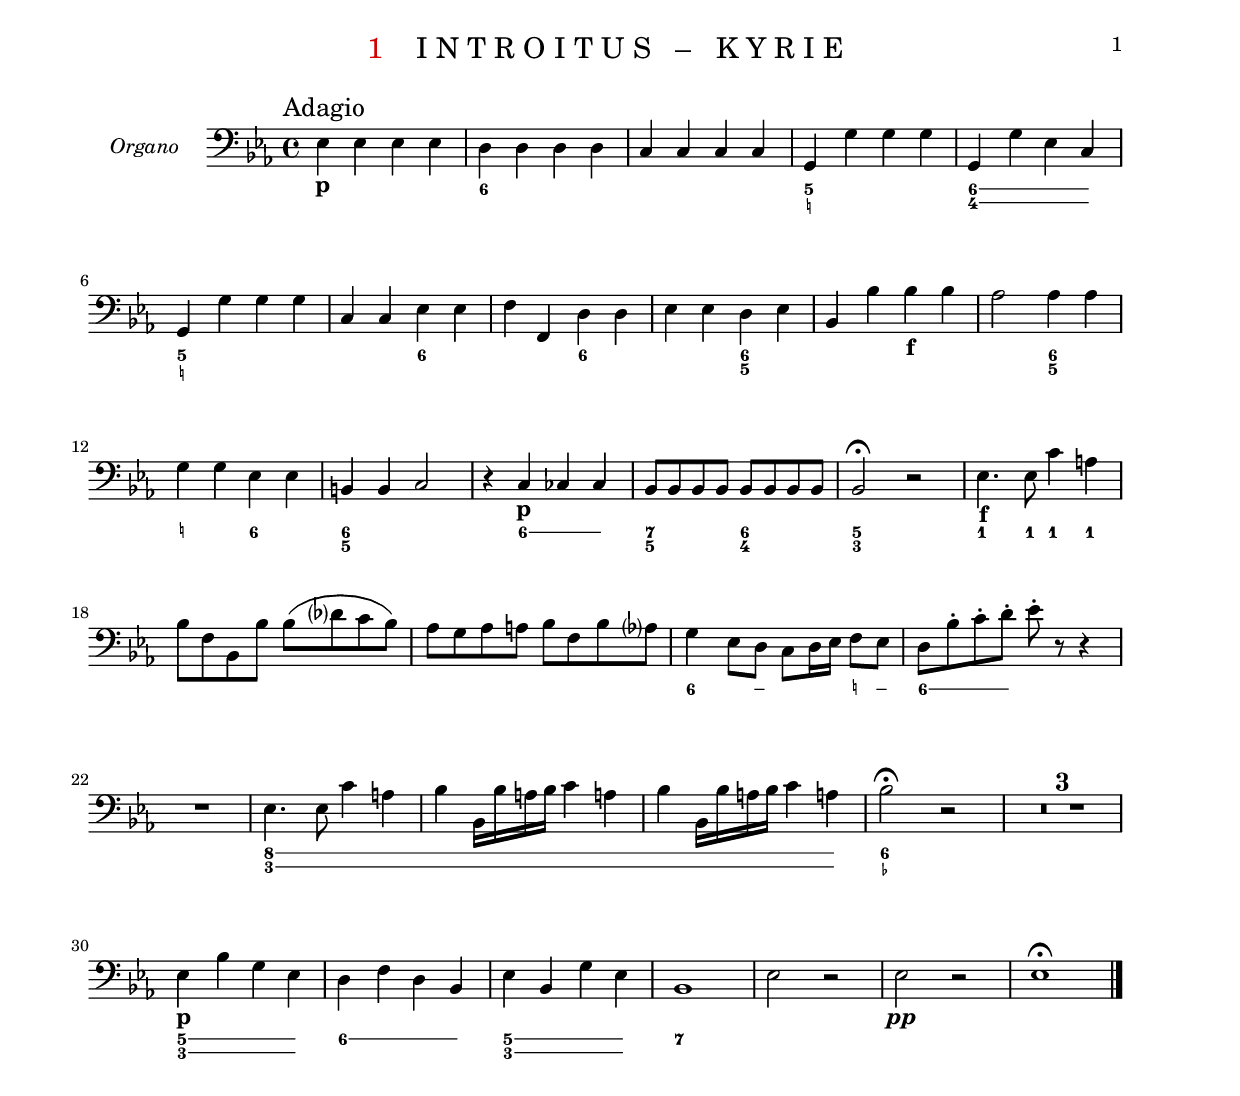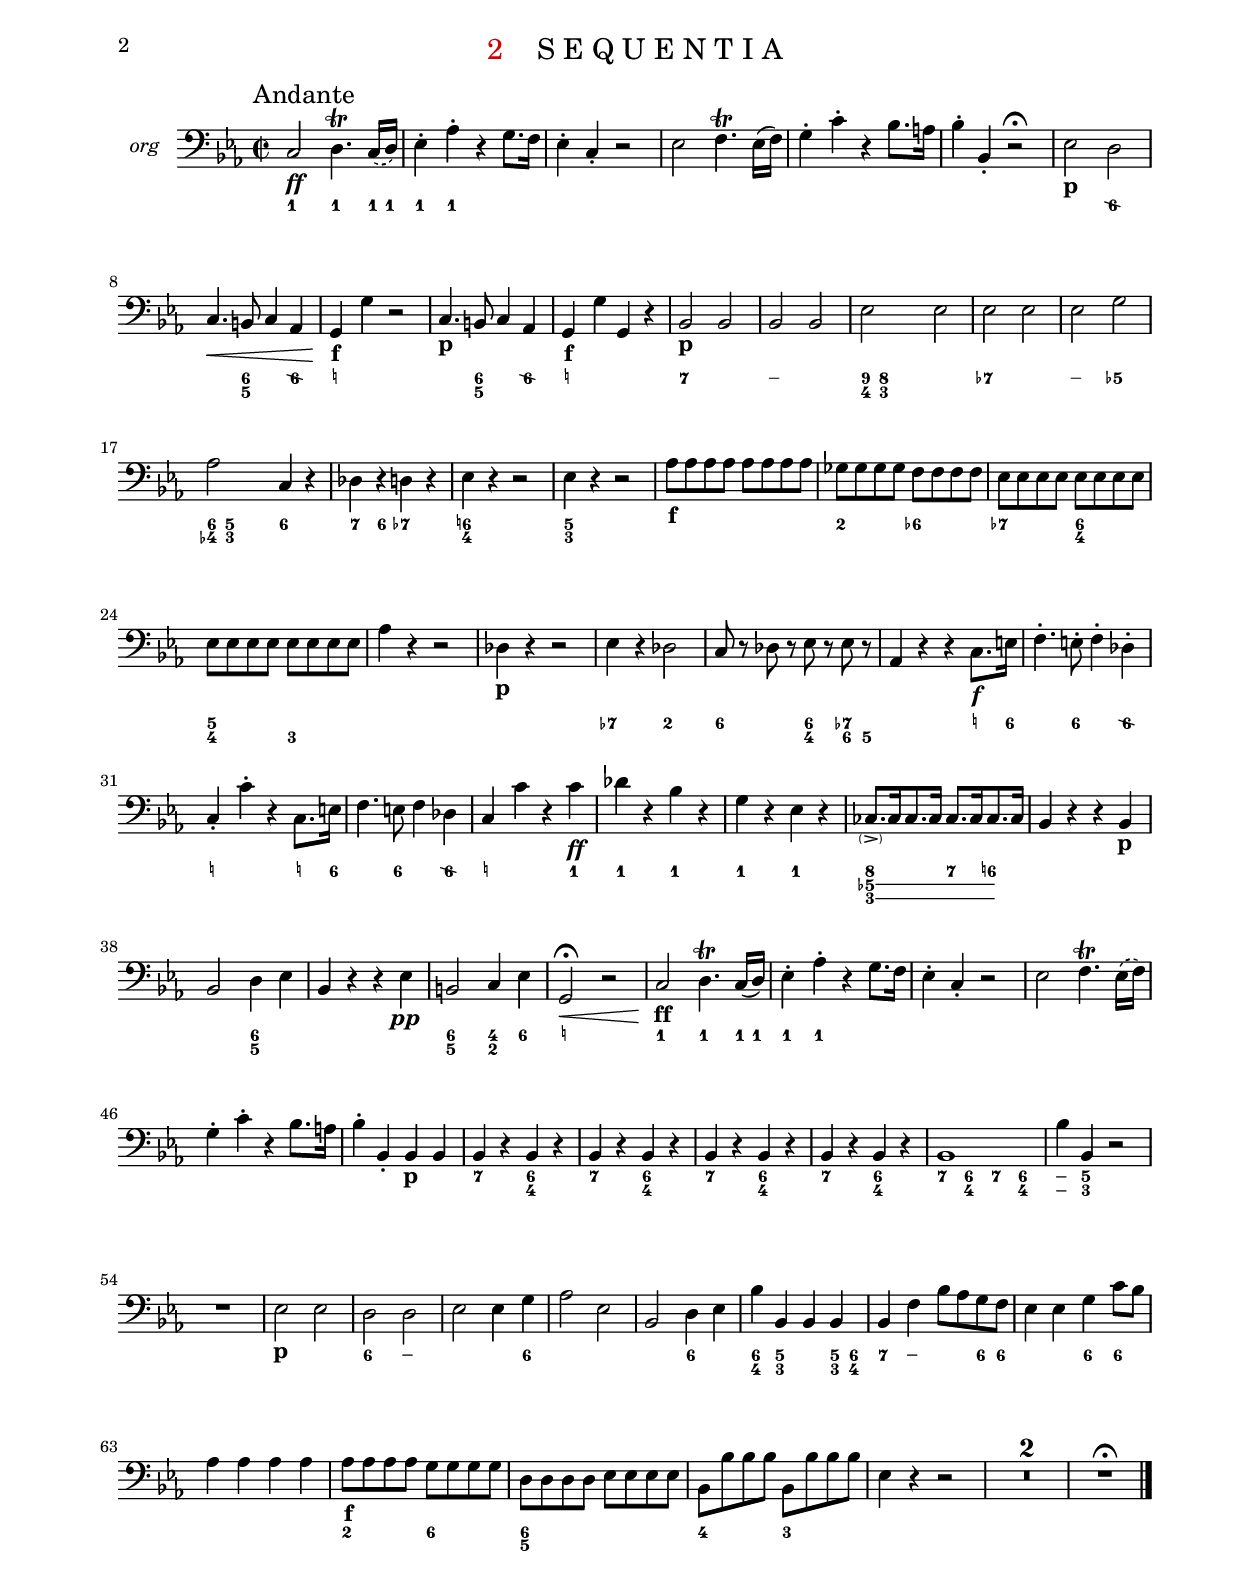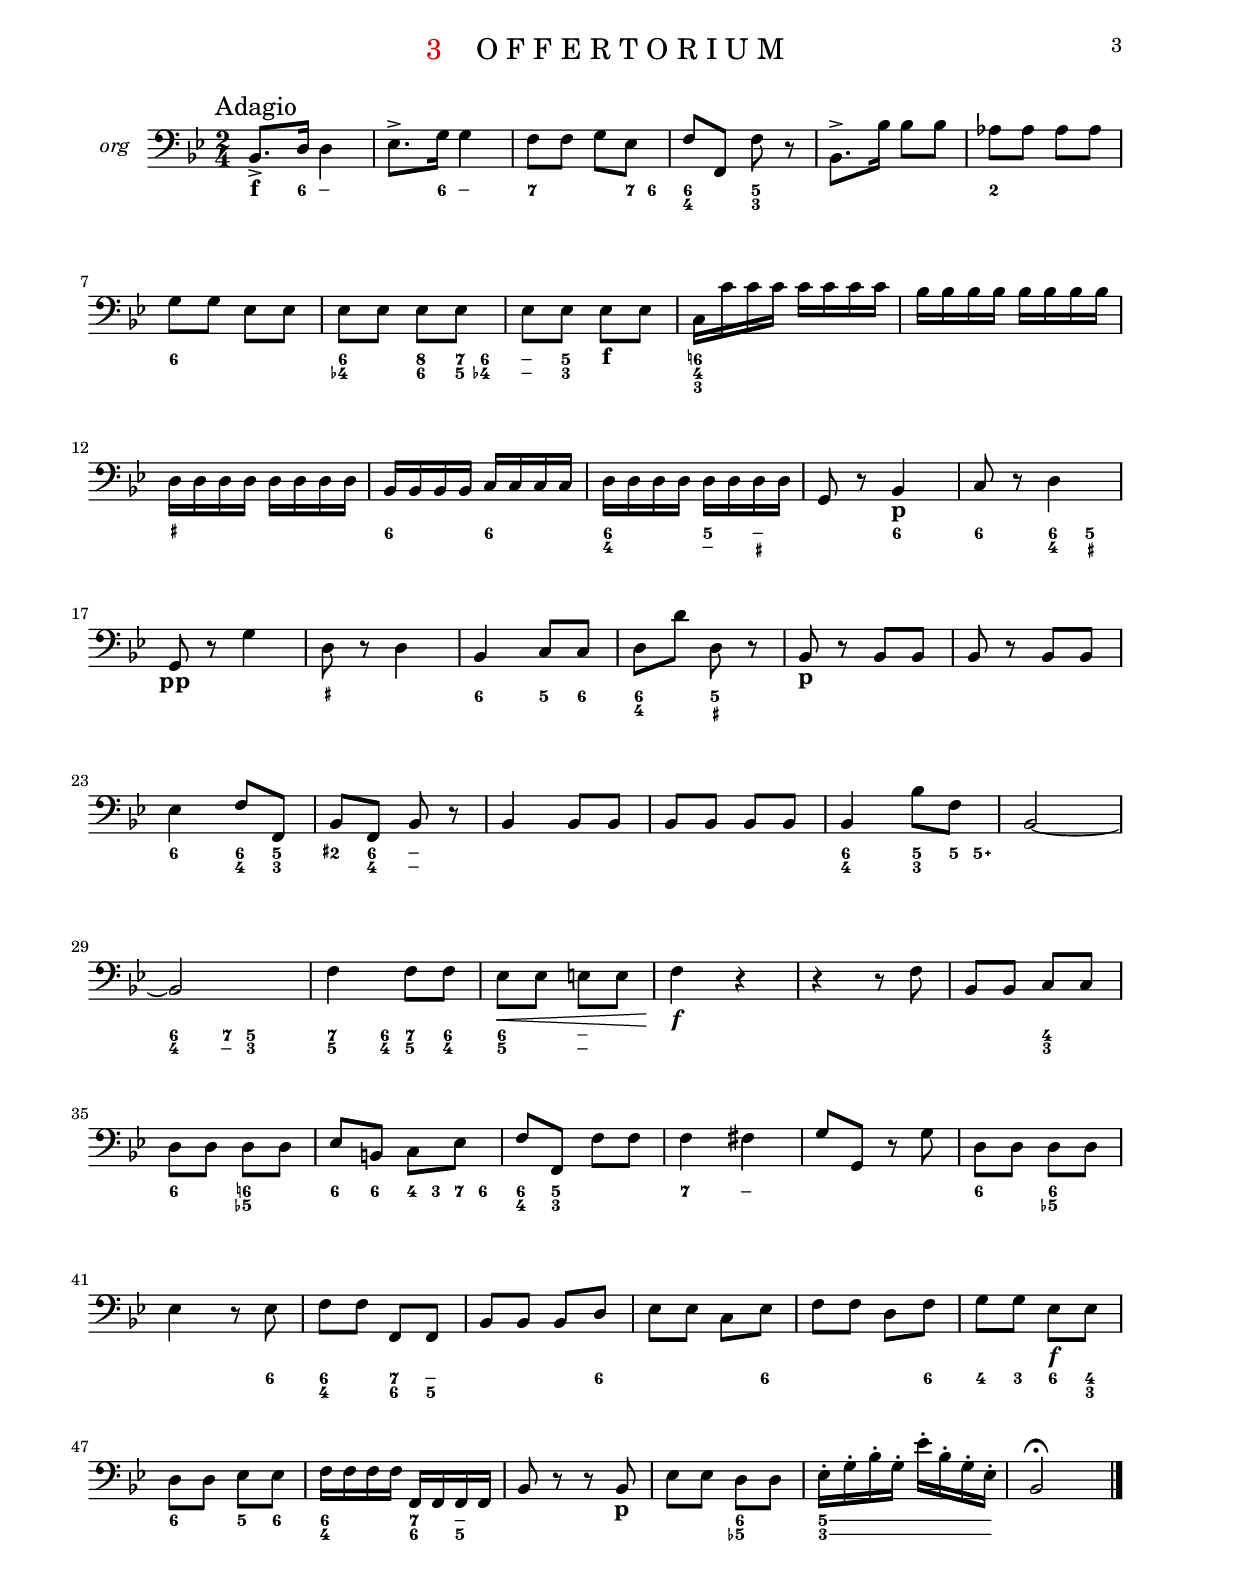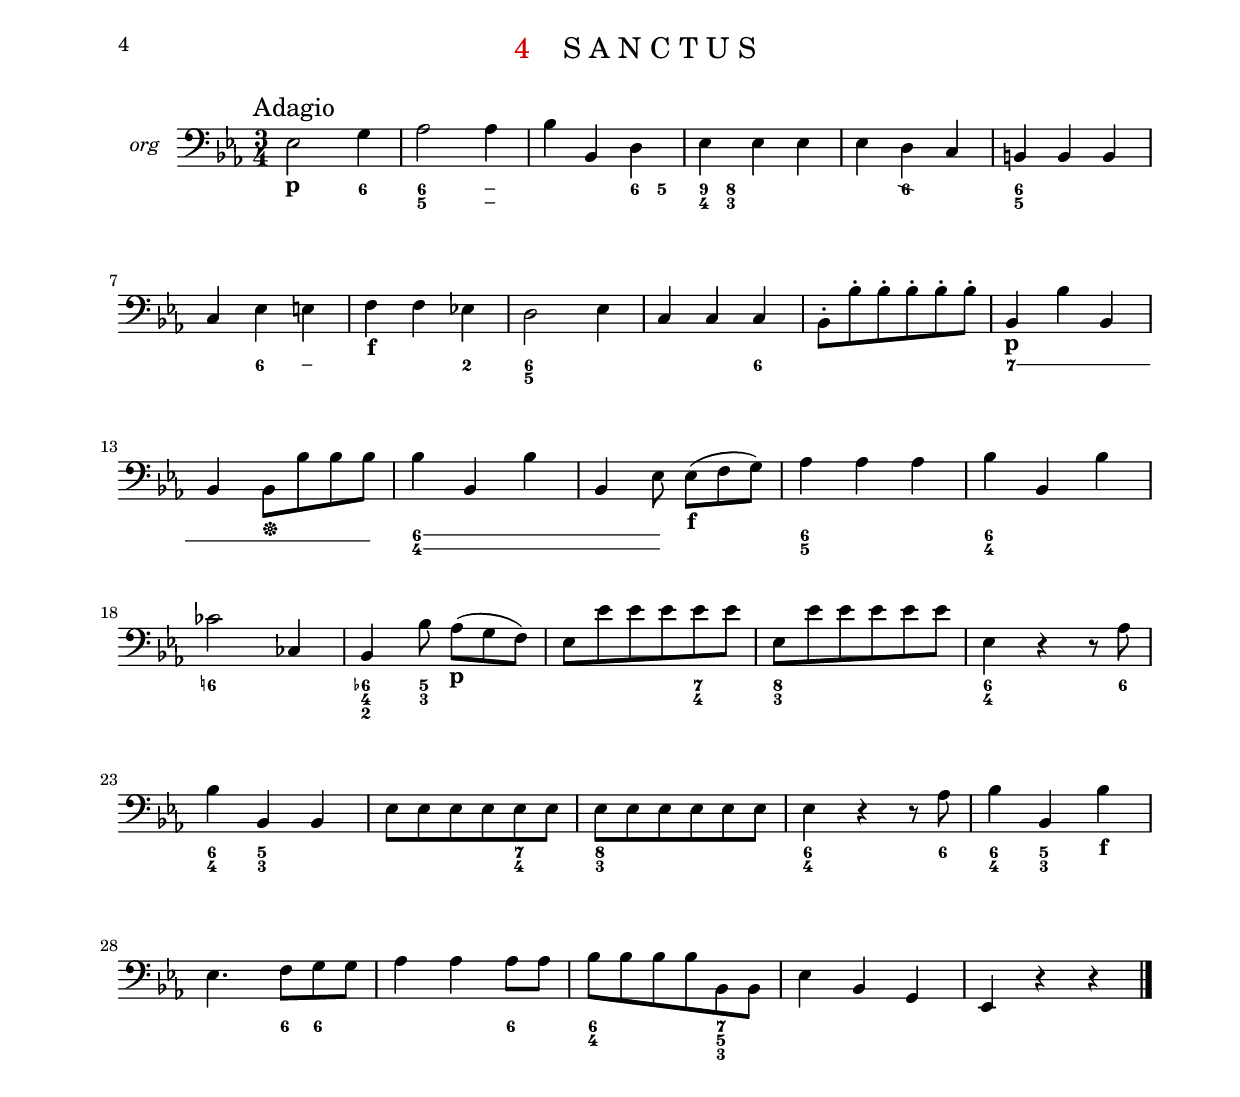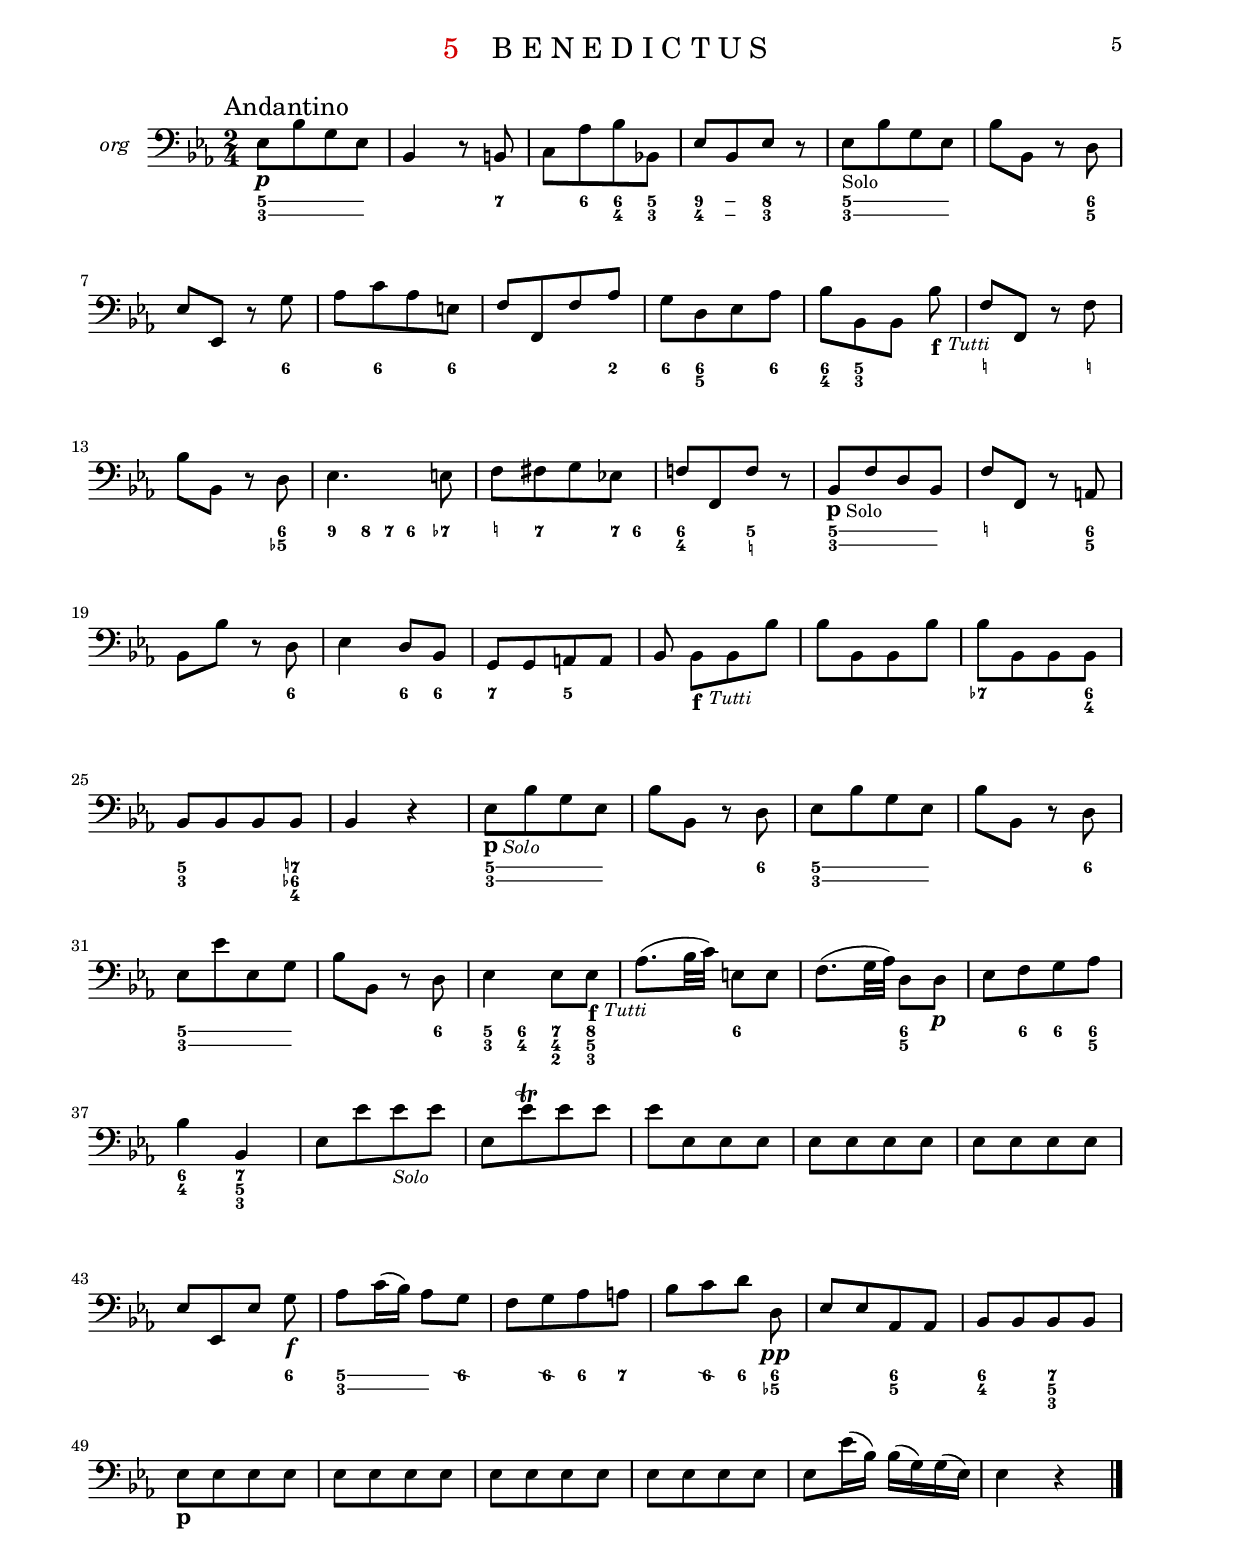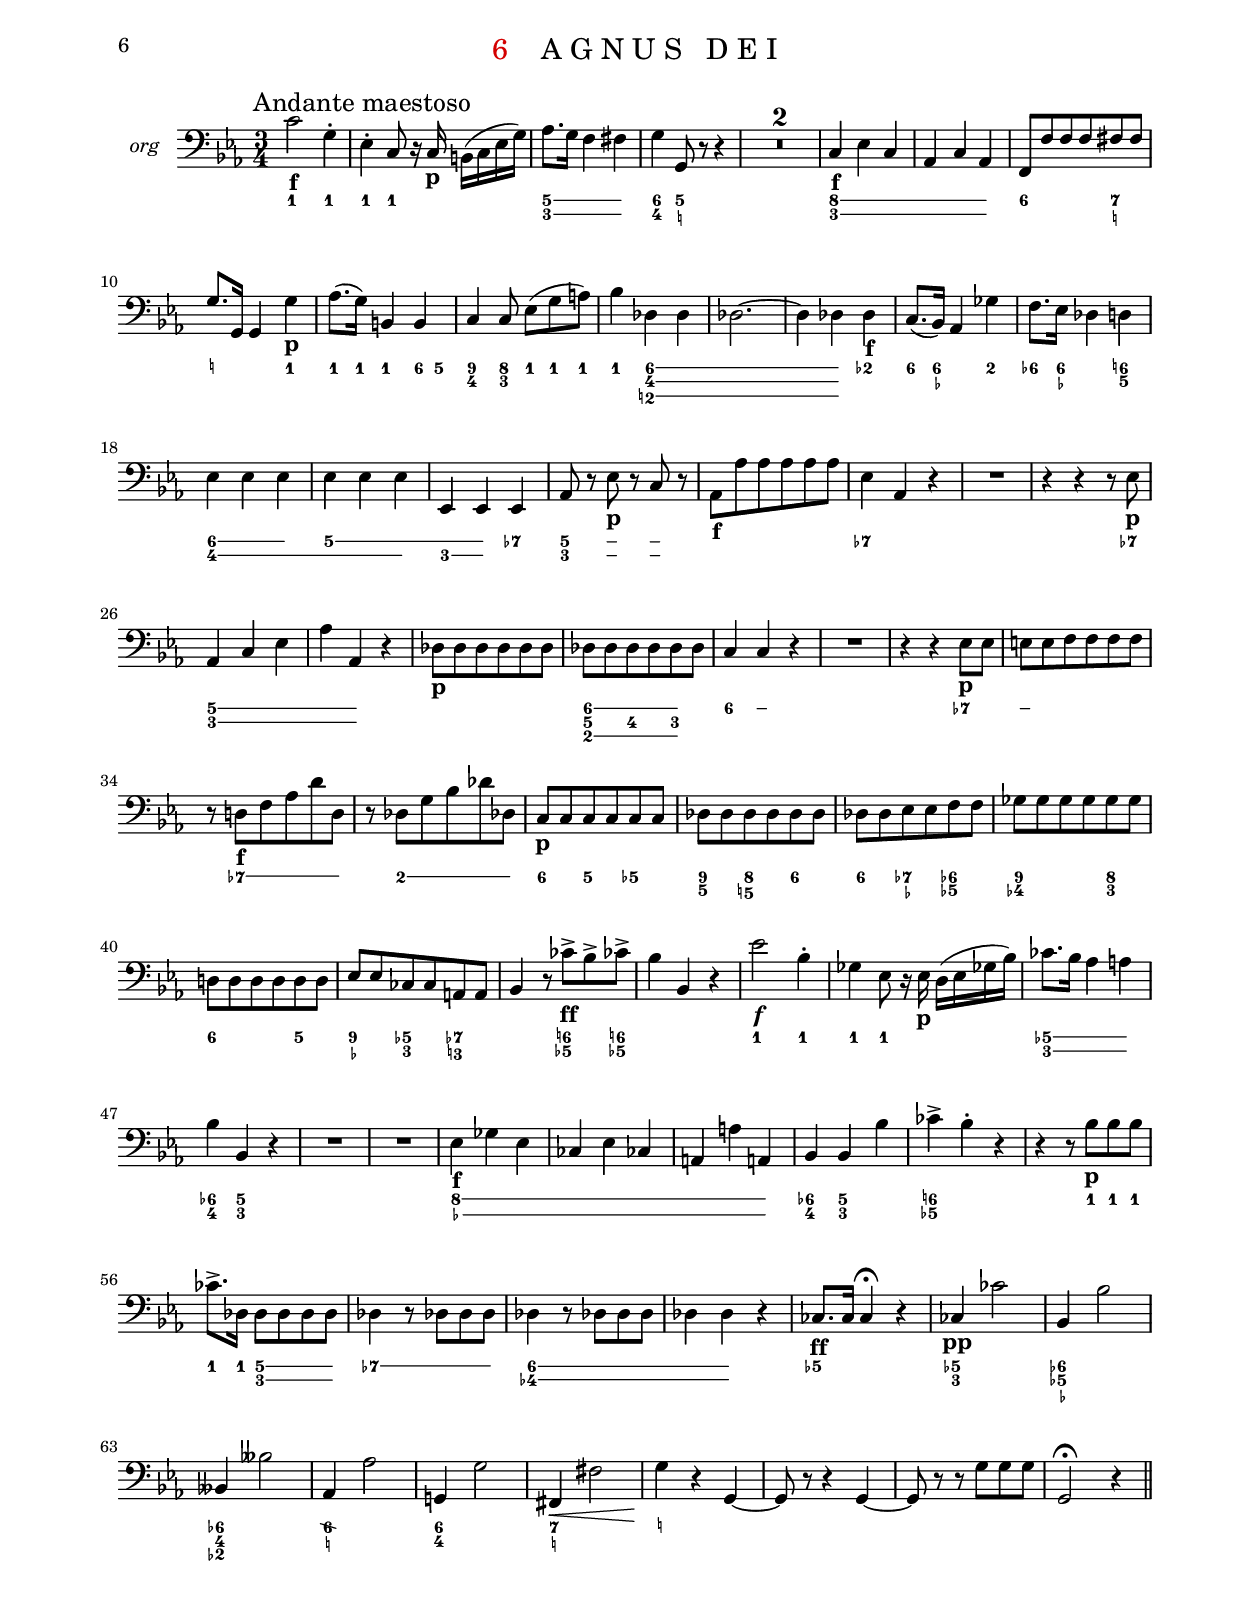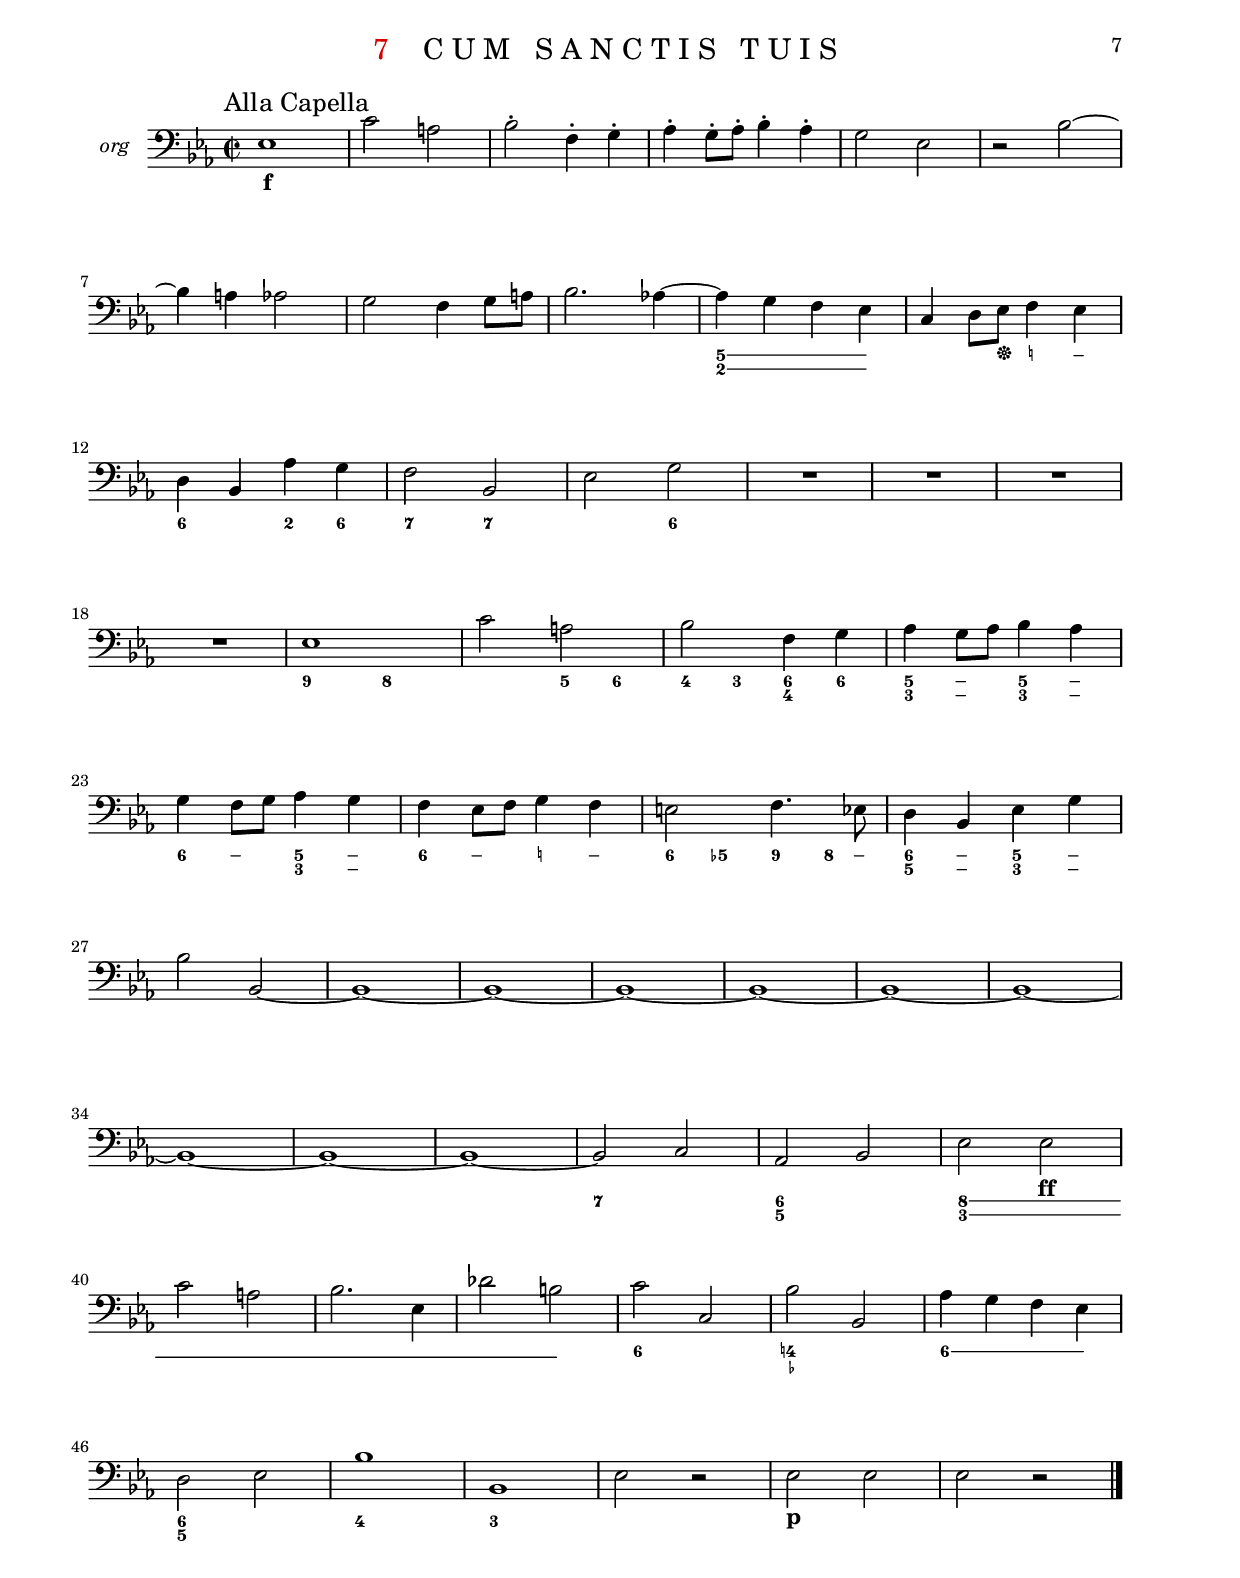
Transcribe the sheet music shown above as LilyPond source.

\version "2.22.0"

\include "../definitions.ly"

\paper {
  indent = 1\cm
  top-margin = 1.5\cm
  system-separator-markup = ##f
  system-system-spacing =
    #'((basic-distance . 18)
       (minimum-distance . 18)
       (padding . -100)
       (stretchability . 0))

  top-system-spacing =
    #'((basic-distance . 12)
       (minimum-distance . 12)
       (padding . -100)
       (stretchability . 0))

  top-markup-spacing =
    #'((basic-distance . 0)
       (minimum-distance . 0)
       (padding . -100)
       (stretchability . 0))

  markup-system-spacing =
    #'((basic-distance . 12)
       (minimum-distance . 12)
       (padding . -100)
       (stretchability . 0))

  systems-per-page = #9
}

#(set-global-staff-size 17.82)

\layout {
  \context {
    \Staff
    instrumentName = "org"
  }
}

\book {
  \bookpart {
    \header {
      number = "1"
      title = "I N T R O I T U S   –   K Y R I E"
    }
    \paper { indent = 2\cm systems-per-page = #6 }
    \score {
      <<
        \new Staff {
          \set Staff.instrumentName = "Organo"
          \RequiemBassi
        }
        \new FiguredBass { \RequiemBassFigures }
      >>
    }
  }
  \bookpart {
    \header {
      number = "2"
      title = "S E Q U E N T I A"
    }
    \score {
      <<
        \new Staff { \DiesIraeBassi }
        \new FiguredBass { \DiesIraeBassFigures }
      >>
    }
  }
  \bookpart {
    \header {
      number = "3"
      title = "O F F E R T O R I U M"
    }
    \score {
      <<
        \new Staff { \DomineBassi }
        \new FiguredBass { \DomineBassFigures }
      >>
    }
  }
  \bookpart {
    \header {
      number = "4"
      title = "S A N C T U S"
    }
    \paper { systems-per-page = #6 }
    \score {
      <<
        \new Staff { \SanctusBassi }
        \new FiguredBass { \SanctusBassFigures }
      >>
    }
  }
  \bookpart {
    \header {
      number = "5"
      title = "B E N E D I C T U S"
    }
    \score {
      <<
        \new Staff { \BenedictusBassi }
        \new FiguredBass { \BenedictusBassFigures }
      >>
    }
  }
  \bookpart {
    \header {
      number = "6"
      title = "A G N U S   D E I"
    }
    \score {
      <<
        \new Staff { \AgnusDeiBassi }
        \new FiguredBass { \AgnusDeiBassFigures }
      >>
    }
  }
  \bookpart {
    \header {
      number = "7"
      title = "C U M   S A N C T I S   T U I S"
    }
    \score {
      <<
        \new Staff { \CumSanctisBassi }
        \new FiguredBass { \CumSanctisBassFigures }
      >>
    }
  }
}
